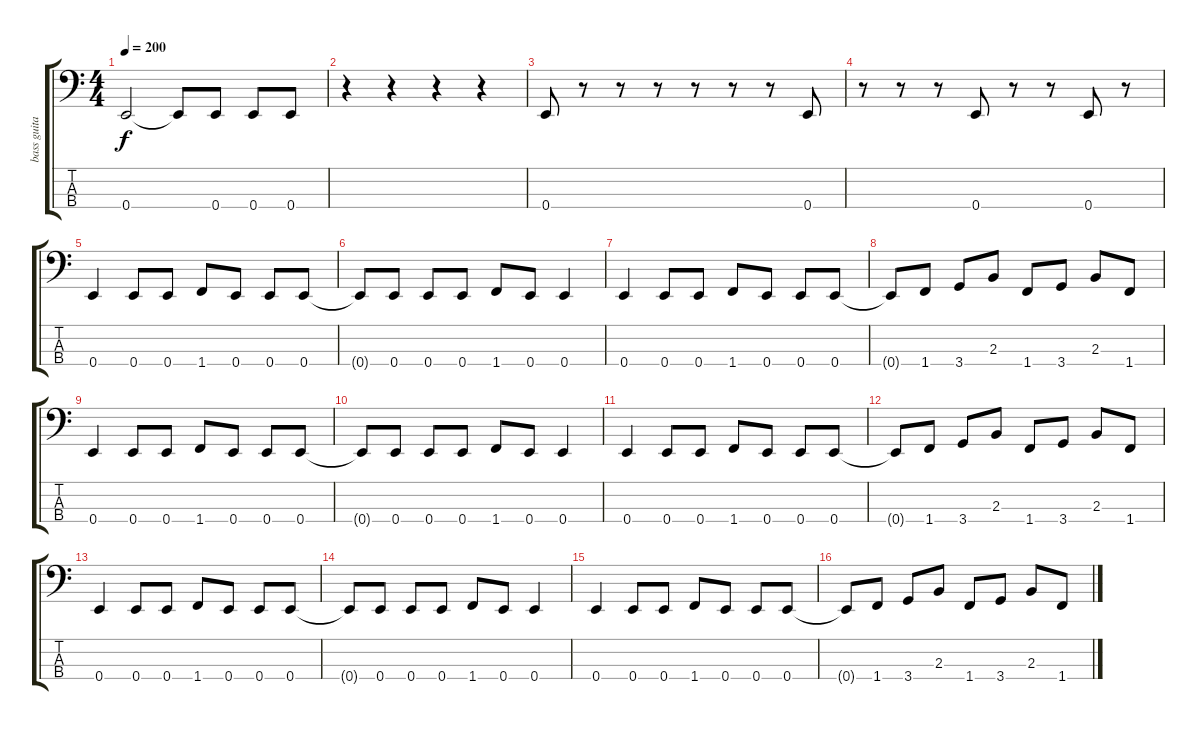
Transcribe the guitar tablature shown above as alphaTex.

\track ("bass guitar" "bass guita") {instrument electricbassfinger}
\staff {score tabs}
\tuning (G2 D2 A1 E1) {hide}
\ts (4 4)
\tempo 200
\clef f4
\ks c
0.4.2{dy f} 0.4{t}.8 0.4.8 0.4.8 0.4.8 |
r.4 r.4 r.4 r.4 |
0.4.8 r.8 r.8 r.8 r.8 r.8 r.8 0.4.8 |
r.8 r.8 r.8 0.4.8 r.8 r.8 0.4.8 r.8 |
0.4.4 0.4.8 0.4.8 1.4.8 0.4.8 0.4.8 0.4.8 |
0.4{t}.8 0.4.8 0.4.8 0.4.8 1.4.8 0.4.8 0.4.4 |
0.4.4 0.4.8 0.4.8 1.4.8 0.4.8 0.4.8 0.4.8 |
0.4{t}.8 1.4.8 3.4.8 2.3.8 1.4.8 3.4.8 2.3.8 1.4.8 |
0.4.4 0.4.8 0.4.8 1.4.8 0.4.8 0.4.8 0.4.8 |
0.4{t}.8 0.4.8 0.4.8 0.4.8 1.4.8 0.4.8 0.4.4 |
0.4.4 0.4.8 0.4.8 1.4.8 0.4.8 0.4.8 0.4.8 |
0.4{t}.8 1.4.8 3.4.8 2.3.8 1.4.8 3.4.8 2.3.8 1.4.8 |
0.4.4 0.4.8 0.4.8 1.4.8 0.4.8 0.4.8 0.4.8 |
0.4{t}.8 0.4.8 0.4.8 0.4.8 1.4.8 0.4.8 0.4.4 |
0.4.4 0.4.8 0.4.8 1.4.8 0.4.8 0.4.8 0.4.8 |
0.4{t}.8 1.4.8 3.4.8 2.3.8 1.4.8 3.4.8 2.3.8 1.4.8
